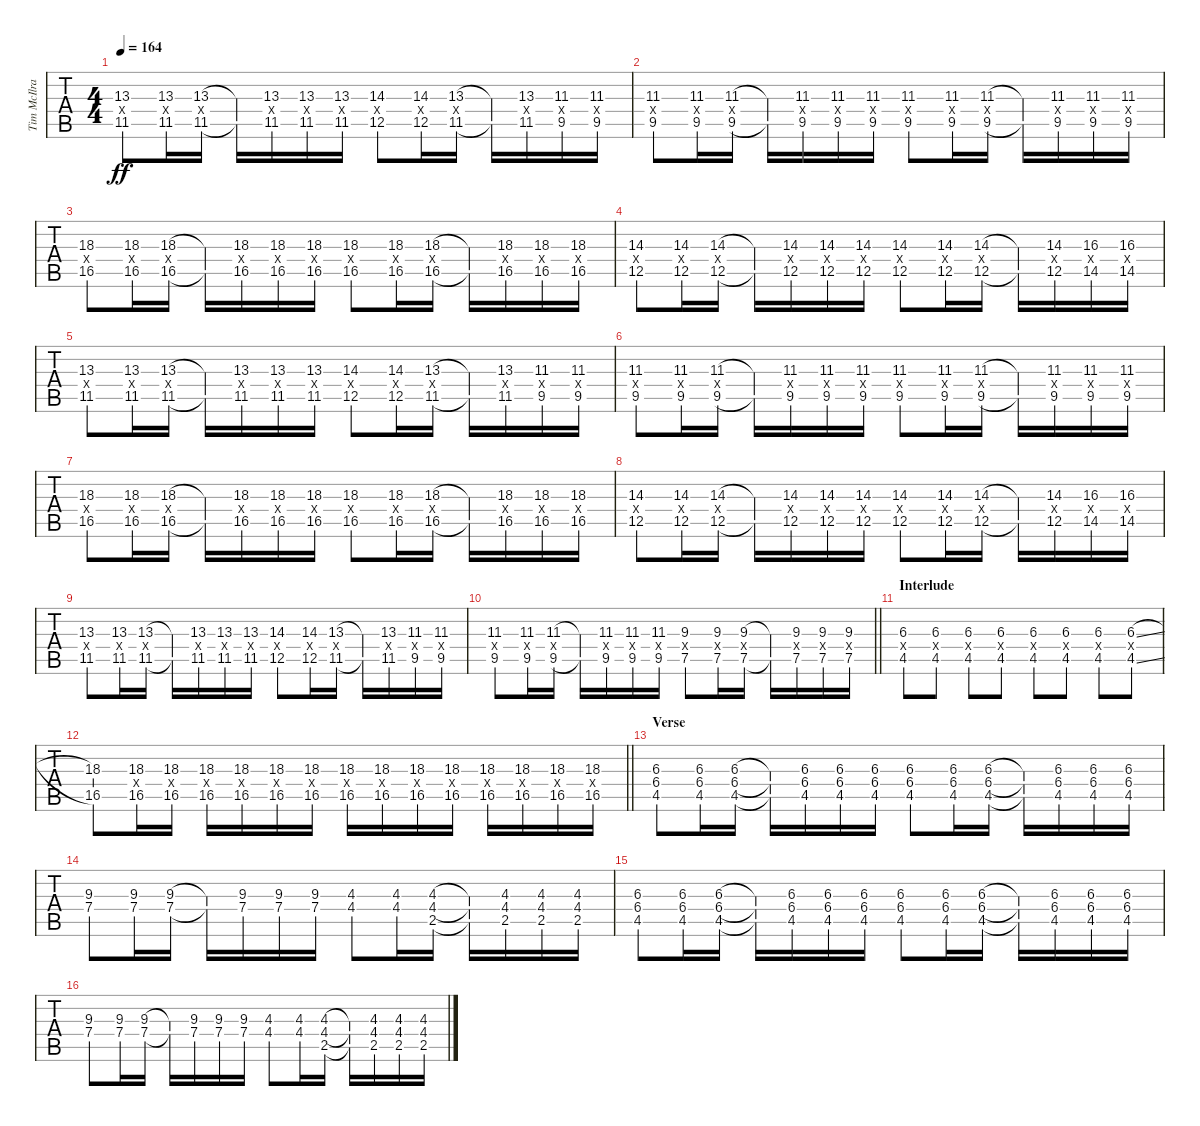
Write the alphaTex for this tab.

\track ("Tim McIlrath - Guitar" "Tim McIlra") {instrument distortionguitar}
\staff {tabs}
\tuning (Eb4 Bb3 Gb3 Db3 Ab2 Eb2) {hide}
\ts (4 4)
\tempo 164
\clef g2
\ks eb
(13.3 11.4{x} 11.5).8{dy ff} (13.3 11.4{x} 11.5).16 (13.3 11.4{x} 11.5).16 (13.3{t} 11.5{t}).16 (13.3 11.4{x} 11.5).16 (13.3 11.4{x} 11.5).16 (13.3 11.4{x} 11.5).16 (14.3 12.4{x} 12.5).8 (14.3 12.4{x} 12.5).16 (13.3 11.4{x} 11.5).16 (13.3{t} 11.5{t}).16 (13.3 11.4{x} 11.5).16 (11.3 9.4{x} 9.5).16 (11.3 9.4{x} 9.5).16 |
(11.3 9.4{x} 9.5).8 (11.3 9.4{x} 9.5).16 (11.3 9.4{x} 9.5).16 (11.3{t} 9.5{t}).16 (11.3 9.4{x} 9.5).16 (11.3 9.4{x} 9.5).16 (11.3 9.4{x} 9.5).16 (11.3 9.4{x} 9.5).8 (11.3 9.4{x} 9.5).16 (11.3 9.4{x} 9.5).16 (11.3{t} 9.5{t}).16 (11.3 9.4{x} 9.5).16 (11.3 9.4{x} 9.5).16 (11.3 9.4{x} 9.5).16 |
(18.3 16.4{x} 16.5).8 (18.3 16.4{x} 16.5).16 (18.3 16.4{x} 16.5).16 (18.3{t} 16.5{t}).16 (18.3 16.4{x} 16.5).16 (18.3 16.4{x} 16.5).16 (18.3 16.4{x} 16.5).16 (18.3 16.4{x} 16.5).8 (18.3 16.4{x} 16.5).16 (18.3 16.4{x} 16.5).16 (18.3{t} 16.5{t}).16 (18.3 16.4{x} 16.5).16 (18.3 16.4{x} 16.5).16 (18.3 16.4{x} 16.5).16 |
(14.3 12.4{x} 12.5).8 (14.3 12.4{x} 12.5).16 (14.3 12.4{x} 12.5).16 (14.3{t} 12.5{t}).16 (14.3 12.4{x} 12.5).16 (14.3 12.4{x} 12.5).16 (14.3 12.4{x} 12.5).16 (14.3 12.4{x} 12.5).8 (14.3 12.4{x} 12.5).16 (14.3 12.4{x} 12.5).16 (14.3{t} 12.5{t}).16 (14.3 12.4{x} 12.5).16 (16.3 14.4{x} 14.5).16 (16.3 14.4{x} 14.5).16 |
(13.3 11.4{x} 11.5).8 (13.3 11.4{x} 11.5).16 (13.3 11.4{x} 11.5).16 (13.3{t} 11.5{t}).16 (13.3 11.4{x} 11.5).16 (13.3 11.4{x} 11.5).16 (13.3 11.4{x} 11.5).16 (14.3 12.4{x} 12.5).8 (14.3 12.4{x} 12.5).16 (13.3 11.4{x} 11.5).16 (13.3{t} 11.5{t}).16 (13.3 11.4{x} 11.5).16 (11.3 9.4{x} 9.5).16 (11.3 9.4{x} 9.5).16 |
(11.3 9.4{x} 9.5).8 (11.3 9.4{x} 9.5).16 (11.3 9.4{x} 9.5).16 (11.3{t} 9.5{t}).16 (11.3 9.4{x} 9.5).16 (11.3 9.4{x} 9.5).16 (11.3 9.4{x} 9.5).16 (11.3 9.4{x} 9.5).8 (11.3 9.4{x} 9.5).16 (11.3 9.4{x} 9.5).16 (11.3{t} 9.5{t}).16 (11.3 9.4{x} 9.5).16 (11.3 9.4{x} 9.5).16 (11.3 9.4{x} 9.5).16 |
(18.3 16.4{x} 16.5).8 (18.3 16.4{x} 16.5).16 (18.3 16.4{x} 16.5).16 (18.3{t} 16.5{t}).16 (18.3 16.4{x} 16.5).16 (18.3 16.4{x} 16.5).16 (18.3 16.4{x} 16.5).16 (18.3 16.4{x} 16.5).8 (18.3 16.4{x} 16.5).16 (18.3 16.4{x} 16.5).16 (18.3{t} 16.5{t}).16 (18.3 16.4{x} 16.5).16 (18.3 16.4{x} 16.5).16 (18.3 16.4{x} 16.5).16 |
(14.3 12.4{x} 12.5).8 (14.3 12.4{x} 12.5).16 (14.3 12.4{x} 12.5).16 (14.3{t} 12.5{t}).16 (14.3 12.4{x} 12.5).16 (14.3 12.4{x} 12.5).16 (14.3 12.4{x} 12.5).16 (14.3 12.4{x} 12.5).8 (14.3 12.4{x} 12.5).16 (14.3 12.4{x} 12.5).16 (14.3{t} 12.5{t}).16 (14.3 12.4{x} 12.5).16 (16.3 14.4{x} 14.5).16 (16.3 14.4{x} 14.5).16 |
(13.3 11.4{x} 11.5).8 (13.3 11.4{x} 11.5).16 (13.3 11.4{x} 11.5).16 (13.3{t} 11.5{t}).16 (13.3 11.4{x} 11.5).16 (13.3 11.4{x} 11.5).16 (13.3 11.4{x} 11.5).16 (14.3 12.4{x} 12.5).8 (14.3 12.4{x} 12.5).16 (13.3 11.4{x} 11.5).16 (13.3{t} 11.5{t}).16 (13.3 11.4{x} 11.5).16 (11.3 9.4{x} 9.5).16 (11.3 9.4{x} 9.5).16 |
\barLineRight lightlight
(11.3 9.4{x} 9.5).8 (11.3 9.4{x} 9.5).16 (11.3 9.4{x} 9.5).16 (11.3{t} 9.5{t}).16 (11.3 9.4{x} 9.5).16 (11.3 9.4{x} 9.5).16 (11.3 9.4{x} 9.5).16 (9.3 7.4{x} 7.5).8 (9.3 7.4{x} 7.5).16 (9.3 7.4{x} 7.5).16 (9.3{t} 7.5{t}).16 (9.3 7.4{x} 7.5).16 (9.3 7.4{x} 7.5).16 (9.3 7.4{x} 7.5).16 |
\section ("" "Interlude")
(6.3 4.4{x} 4.5).8 (6.3 4.4{x} 4.5).8 (6.3 4.4{x} 4.5).8 (6.3 4.4{x} 4.5).8 (6.3 4.4{x} 4.5).8 (6.3 4.4{x} 4.5).8 (6.3 4.4{x} 4.5).8 (6.3{sl} 4.4{x} 4.5{sl}).8 |
\barLineRight lightlight
(18.3 16.5).8 (18.3 16.4{x} 16.5).16 (18.3 16.4{x} 16.5).16 (18.3 16.4{x} 16.5).16 (18.3 16.4{x} 16.5).16 (18.3 16.4{x} 16.5).16 (18.3 16.4{x} 16.5).16 (18.3 16.4{x} 16.5).16 (18.3 16.4{x} 16.5).16 (18.3 16.4{x} 16.5).16 (18.3 16.4{x} 16.5).16 (18.3 16.4{x} 16.5).16 (18.3 16.4{x} 16.5).16 (18.3 16.4{x} 16.5).16 (18.3 16.4{x} 16.5).16 |
\section ("" "Verse")
(6.3 6.4 4.5).8 (6.3 6.4 4.5).16 (6.3 6.4 4.5).16 (6.3{t} 6.4{t} 4.5{t}).16 (6.3 6.4 4.5).16 (6.3 6.4 4.5).16 (6.3 6.4 4.5).16 (6.3 6.4 4.5).8 (6.3 6.4 4.5).16 (6.3 6.4 4.5).16 (6.3{t} 6.4{t} 4.5{t}).16 (6.3 6.4 4.5).16 (6.3 6.4 4.5).16 (6.3 6.4 4.5).16 |
(9.3 7.4).8 (9.3 7.4).16 (9.3 7.4).16 (9.3{t} 7.4{t}).16 (9.3 7.4).16 (9.3 7.4).16 (9.3 7.4).16 (4.3 4.4).8 (4.3 4.4).16 (4.3 4.4 2.5).16 (4.3{t} 4.4{t} 2.5{t}).16 (4.3 4.4 2.5).16 (4.3 4.4 2.5).16 (4.3 4.4 2.5).16 |
(6.3 6.4 4.5).8 (6.3 6.4 4.5).16 (6.3 6.4 4.5).16 (6.3{t} 6.4{t} 4.5{t}).16 (6.3 6.4 4.5).16 (6.3 6.4 4.5).16 (6.3 6.4 4.5).16 (6.3 6.4 4.5).8 (6.3 6.4 4.5).16 (6.3 6.4 4.5).16 (6.3{t} 6.4{t} 4.5{t}).16 (6.3 6.4 4.5).16 (6.3 6.4 4.5).16 (6.3 6.4 4.5).16 |
(9.3 7.4).8 (9.3 7.4).16 (9.3 7.4).16 (9.3{t} 7.4{t}).16 (9.3 7.4).16 (9.3 7.4).16 (9.3 7.4).16 (4.3 4.4).8 (4.3 4.4).16 (4.3 4.4 2.5).16 (4.3{t} 4.4{t} 2.5{t}).16 (4.3 4.4 2.5).16 (4.3 4.4 2.5).16 (4.3 4.4 2.5).16
